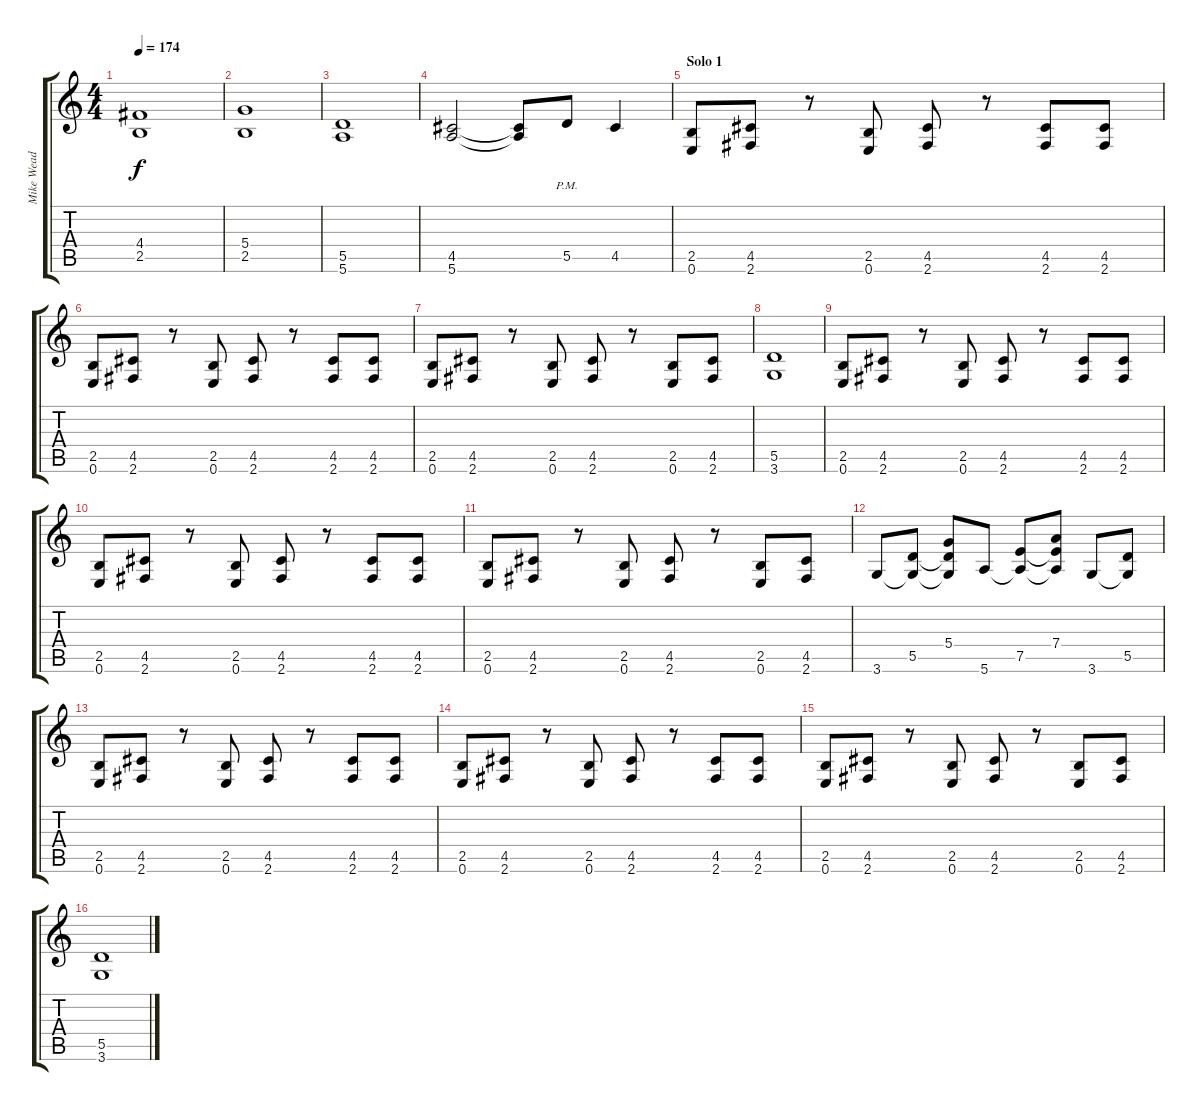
\track ("Mike Wead" "Mike Wead") {instrument distortionguitar}
\staff {score tabs}
\tuning (E4 B3 G3 D3 A2 E2) {hide}
\ts (4 4)
\tempo 174
\clef g2
\ks c
(4.4 2.5).1{dy f} |
(5.4 2.5).1 |
(5.5 5.6).1 |
(4.5 5.6).2 (4.5{t} 5.6{t}).8 5.5{pm}.8 4.5.4 |
\section ("" "Solo 1")
(2.5 0.6).8 (4.5 2.6).8 r.8 (2.5 0.6).8 (4.5 2.6).8 r.8 (4.5 2.6).8 (4.5 2.6).8 |
(2.5 0.6).8 (4.5 2.6).8 r.8 (2.5 0.6).8 (4.5 2.6).8 r.8 (4.5 2.6).8 (4.5 2.6).8 |
(2.5 0.6).8 (4.5 2.6).8 r.8 (2.5 0.6).8 (4.5 2.6).8 r.8 (2.5 0.6).8 (4.5 2.6).8 |
(5.5 3.6).1 |
(2.5 0.6).8 (4.5 2.6).8 r.8 (2.5 0.6).8 (4.5 2.6).8 r.8 (4.5 2.6).8 (4.5 2.6).8 |
(2.5 0.6).8 (4.5 2.6).8 r.8 (2.5 0.6).8 (4.5 2.6).8 r.8 (4.5 2.6).8 (4.5 2.6).8 |
(2.5 0.6).8 (4.5 2.6).8 r.8 (2.5 0.6).8 (4.5 2.6).8 r.8 (2.5 0.6).8 (4.5 2.6).8 |
3.6.8 (5.5 3.6{t}).8 (5.4 5.5{t} 3.6{t}).8 5.6.8 (7.5 5.6{t}).8 (7.4 7.5{t} 5.6{t}).8 3.6.8 (5.5 3.6{t}).8 |
(2.5 0.6).8 (4.5 2.6).8 r.8 (2.5 0.6).8 (4.5 2.6).8 r.8 (4.5 2.6).8 (4.5 2.6).8 |
(2.5 0.6).8 (4.5 2.6).8 r.8 (2.5 0.6).8 (4.5 2.6).8 r.8 (4.5 2.6).8 (4.5 2.6).8 |
(2.5 0.6).8 (4.5 2.6).8 r.8 (2.5 0.6).8 (4.5 2.6).8 r.8 (2.5 0.6).8 (4.5 2.6).8 |
(5.5 3.6).1
